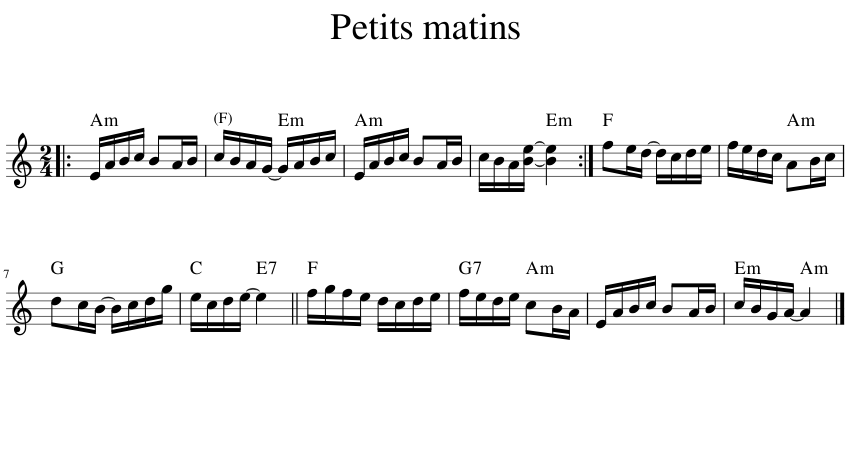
X:1
L:1/8
M:2/4
I:linebreak $
K:C
V:1 treble
V:1
|: E/A/B/c/ BA/B/ | c/B/A/G/- G/A/B/c/ | E/A/B/c/ BA/B/ | c/B/A/[Be]/- [Be]2 :| fe/d/- d/c/d/e/ | %5
 f/e/d/c/ AB/c/ |$ dc/B/- B/c/d/g/ | e/c/d/e/- e2 || f/g/f/e/ d/c/d/e/ | f/e/d/e/ cB/A/ | %10
 E/A/B/c/ BA/B/ | c/B/G/A/- A2 |] %12
